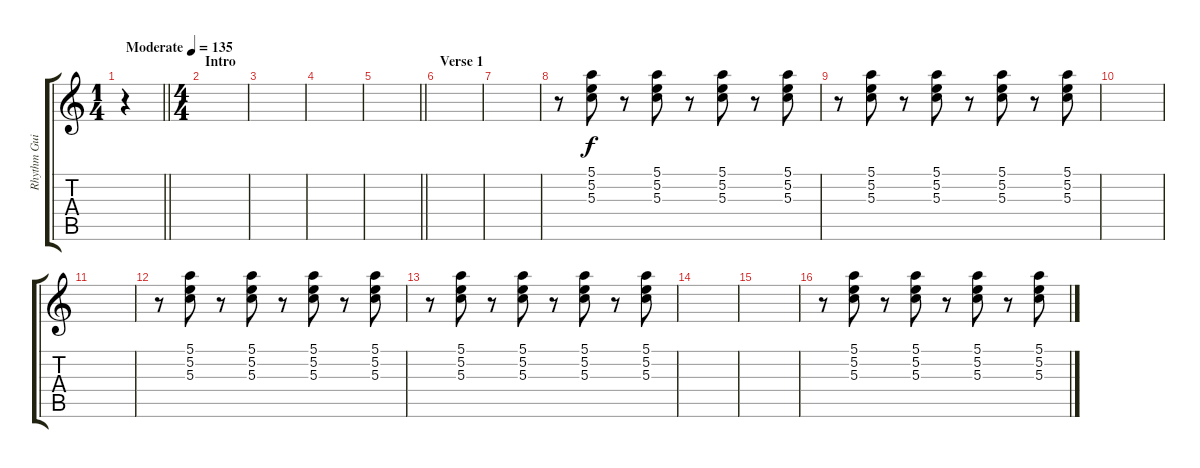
\track ("Rhythm Guitar" "Rhythm Gui") {instrument acousticguitarsteel}
\staff {score tabs}
\tuning (E4 B3 G3 D3 A2 E2) {hide}
\ts (1 4)
\tempo (135 "Moderate")
\clef g2
\barLineRight lightlight
\ks c
r.4{dy f instrument acousticguitarsteel} |
\ts (4 4)
\section ("" "Intro")
|
|
|
\barLineRight lightlight
|
\section ("" "Verse 1")
|
|
r.8 (5.1 5.2 5.3).8 r.8 (5.1 5.2 5.3).8 r.8 (5.1 5.2 5.3).8 r.8 (5.1 5.2 5.3).8 |
r.8 (5.1 5.2 5.3).8 r.8 (5.1 5.2 5.3).8 r.8 (5.1 5.2 5.3).8 r.8 (5.1 5.2 5.3).8 |
|
|
r.8 (5.1 5.2 5.3).8 r.8 (5.1 5.2 5.3).8 r.8 (5.1 5.2 5.3).8 r.8 (5.1 5.2 5.3).8 |
r.8 (5.1 5.2 5.3).8 r.8 (5.1 5.2 5.3).8 r.8 (5.1 5.2 5.3).8 r.8 (5.1 5.2 5.3).8 |
|
|
r.8 (5.1 5.2 5.3).8 r.8 (5.1 5.2 5.3).8 r.8 (5.1 5.2 5.3).8 r.8 (5.1 5.2 5.3).8
